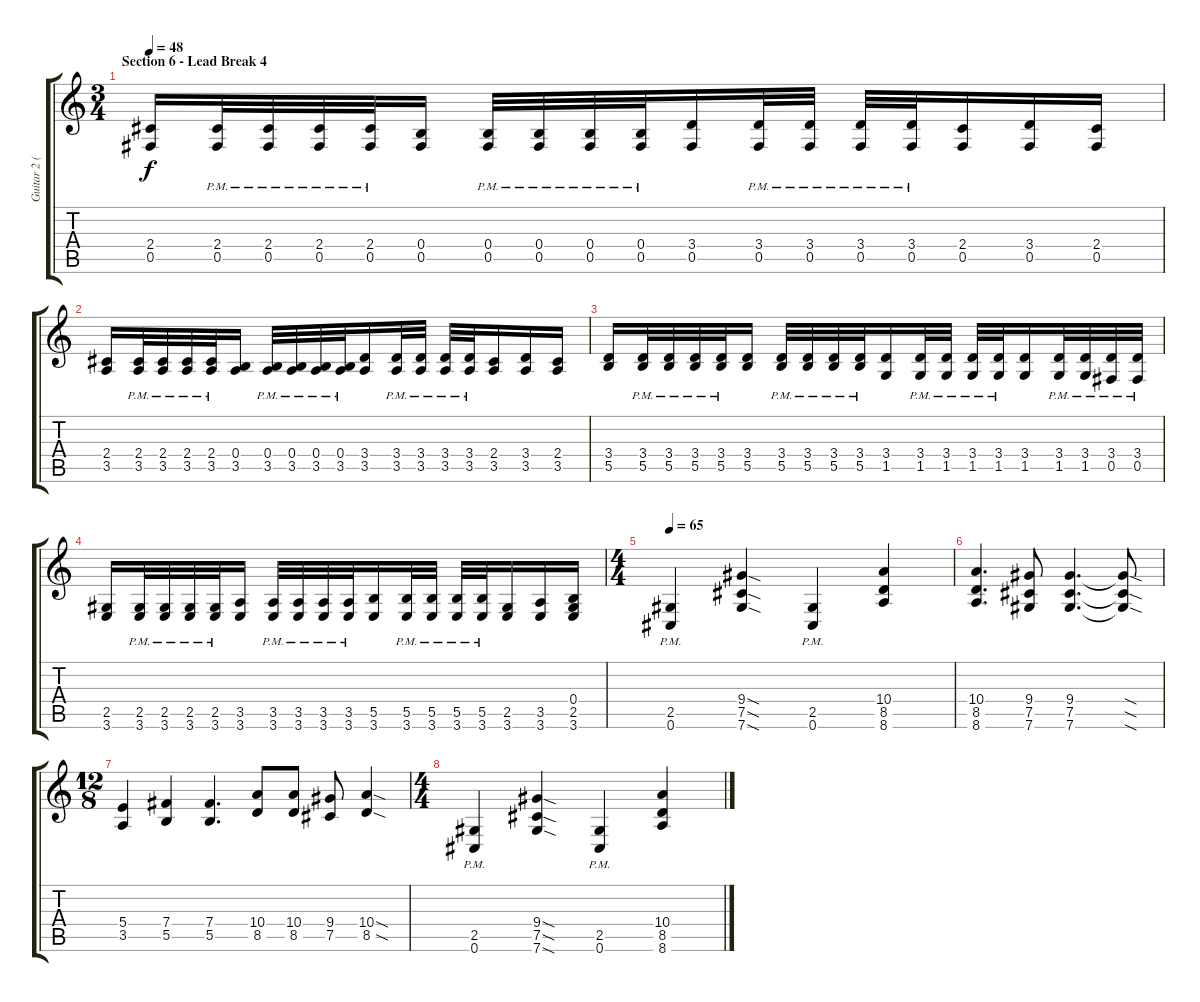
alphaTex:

\track ("Guitar 2 (Distortion)" "Guitar 2 (") {instrument distortionguitar}
\staff {score tabs}
\tuning (Db4 Ab3 E3 B2 Gb2 Db2) {hide}
\ts (3 4)
\section ("" "Section 6 - Lead Break 4")
\tempo 48
\clef g2
\ks c
(2.4 0.5).16{dy f} (2.4{pm} 0.5{pm}).32 (2.4{pm} 0.5{pm}).32 (2.4{pm} 0.5{pm}).32 (2.4{pm} 0.5{pm}).32 (0.4 0.5).16 (0.4{pm} 0.5{pm}).32 (0.4{pm} 0.5{pm}).32 (0.4{pm} 0.5{pm}).32 (0.4{pm} 0.5{pm}).32 (3.4 0.5).16 (3.4{pm} 0.5{pm}).32 (3.4{pm} 0.5{pm}).32 (3.4{pm} 0.5{pm}).32 (3.4{pm} 0.5{pm}).32 (2.4 0.5).16 (3.4 0.5).16 (2.4 0.5).16 |
(2.4 3.5).16 (2.4{pm} 3.5{pm}).32 (2.4{pm} 3.5{pm}).32 (2.4{pm} 3.5{pm}).32 (2.4{pm} 3.5{pm}).32 (0.4 3.5).16 (0.4{pm} 3.5{pm}).32 (0.4{pm} 3.5{pm}).32 (0.4{pm} 3.5{pm}).32 (0.4{pm} 3.5{pm}).32 (3.4 3.5).16 (3.4{pm} 3.5{pm}).32 (3.4{pm} 3.5{pm}).32 (3.4{pm} 3.5{pm}).32 (3.4{pm} 3.5{pm}).32 (2.4 3.5).16 (3.4 3.5).16 (2.4 3.5).16 |
(3.4 5.5).16 (3.4{pm} 5.5{pm}).32 (3.4{pm} 5.5{pm}).32 (3.4{pm} 5.5{pm}).32 (3.4{pm} 5.5{pm}).32 (3.4 5.5).16 (3.4{pm} 5.5{pm}).32 (3.4{pm} 5.5{pm}).32 (3.4{pm} 5.5{pm}).32 (3.4{pm} 5.5{pm}).32 (3.4 1.5).16 (3.4{pm} 1.5{pm}).32 (3.4{pm} 1.5{pm}).32 (3.4{pm} 1.5{pm}).32 (3.4{pm} 1.5{pm}).32 (3.4 1.5).16 (3.4{pm} 1.5{pm}).32 (3.4{pm} 1.5{pm}).32 (3.4{pm} 0.5{pm}).32 (3.4{pm} 0.5{pm}).32 |
(2.5 3.6).16 (2.5{pm} 3.6{pm}).32 (2.5{pm} 3.6{pm}).32 (2.5{pm} 3.6{pm}).32 (2.5{pm} 3.6{pm}).32 (3.5 3.6).16 (3.5{pm} 3.6{pm}).32 (3.5{pm} 3.6{pm}).32 (3.5{pm} 3.6{pm}).32 (3.5{pm} 3.6{pm}).32 (5.5 3.6).16 (5.5{pm} 3.6{pm}).32 (5.5{pm} 3.6{pm}).32 (5.5{pm} 3.6{pm}).32 (5.5{pm} 3.6{pm}).32 (2.5 3.6).16 (3.5 3.6).16 (0.4 2.5 3.6).16 |
\ts (4 4)
\tempo 65
(2.5{pm} 0.6{pm}).4 (9.4{sod} 7.5{sod} 7.6{sod}).4 (2.5{pm} 0.6{pm}).4 (10.4 8.5 8.6).4 |
(10.4 8.5 8.6).4{d} (9.4 7.5 7.6).8 (9.4 7.5 7.6).4{d} (9.4{sod t} 7.5{sod t} 7.6{sod t}).8 |
\ts (12 8)
(5.4 3.5).4 (7.4 5.5).4 (7.4 5.5).4{d} (10.4 8.5).8 (10.4 8.5).8 (9.4 7.5).8 (10.4{sod} 8.5{sod}).4 |
\ts (4 4)
(2.5{pm} 0.6{pm}).4 (9.4{sod} 7.5{sod} 7.6{sod}).4 (2.5{pm} 0.6{pm}).4 (10.4 8.5 8.6).4
